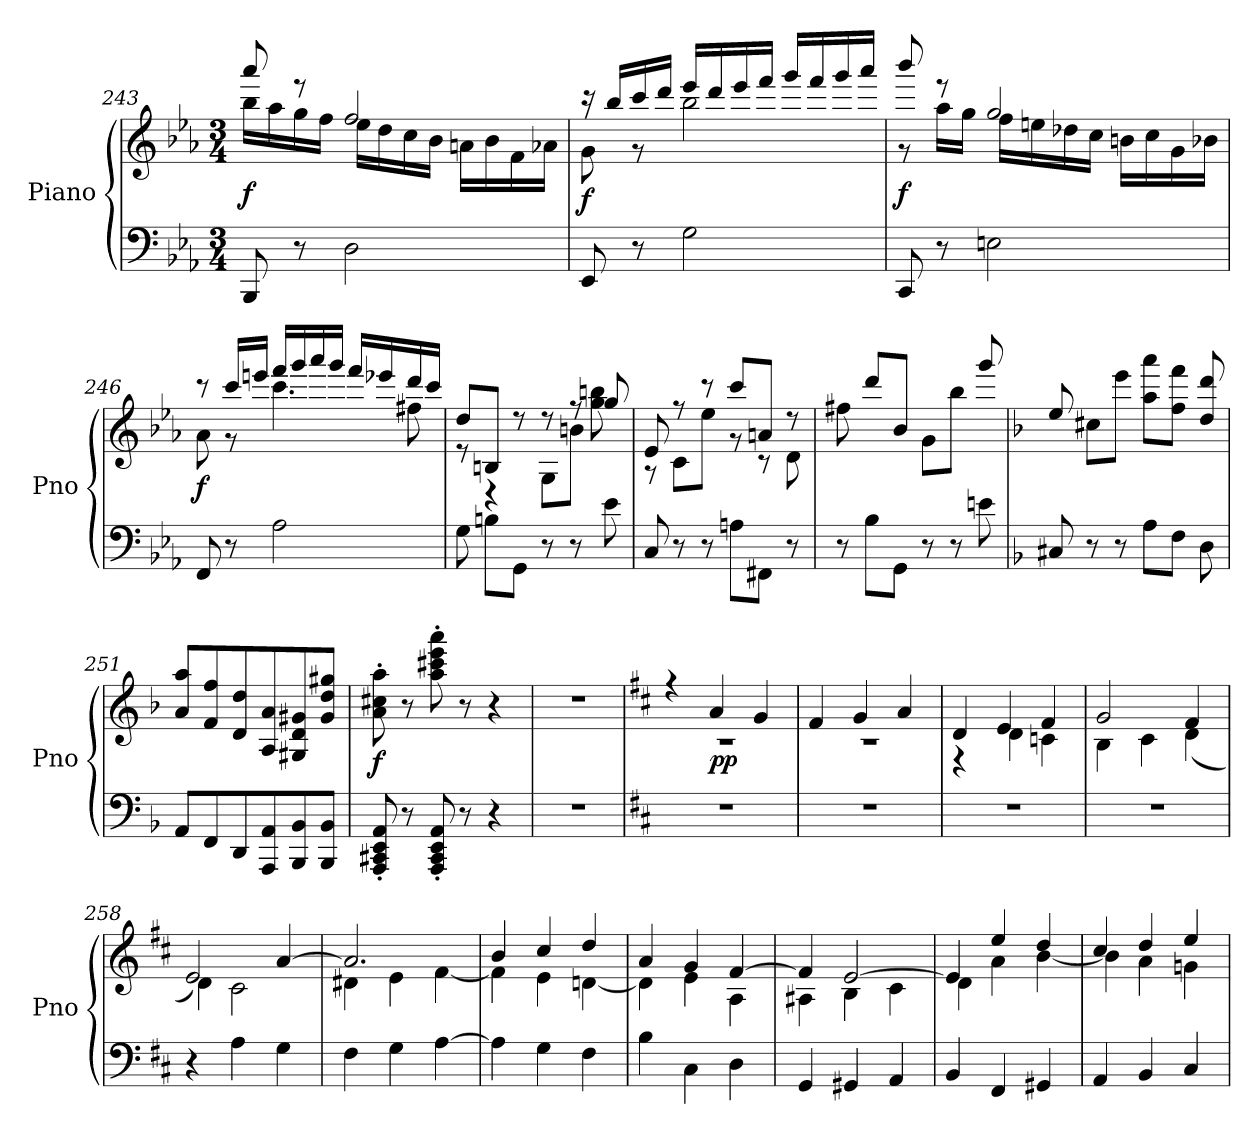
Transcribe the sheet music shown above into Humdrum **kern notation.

**kern	**kern	**dynam
*part1	*part1	*part1
*staff2	*staff1	*staff1/2
*I"Piano	*	*
*I'Pno	*	*
*clefF4	*clefG2	*
*k[b-e-a-]	*k[b-e-a-]	*
*M3/4	*M3/4	*
=243	=243	=243
*	*^	*
8BBB-/	8aaa-/	16bb-\LL	f
.	.	16aa-\	.
8r	8r	16gg\	.
.	.	16ff\JJ	.
2D\	2ff/	16ee-\LL	.
.	.	16dd\	.
.	.	16cc\	.
.	.	16b-\JJ	.
.	.	16an\LL	.
.	.	16b-\	.
.	.	16f\	.
.	.	16a-X\JJ	.
=244	=244	=244	=244
8EE-/	16r	8g\	f
.	16bb-/LL	.	.
8r	16ccc/	8r	.
.	16ddd/JJ	.	.
2G\	16eee-/LL	2bb-\	.
.	16ddd/	.	.
.	16eee-/	.	.
.	16fff/JJ	.	.
.	16ggg/LL	.	.
.	16fff/	.	.
.	16ggg/	.	.
.	16aaa-/JJ	.	.
=245	=245	=245	=245
8CC/	8bbb-/	8r	f
8r	8r	16aa-\LL	.
.	.	16gg\JJ	.
2En\	2gg/	16ff\LL	.
.	.	16een\	.
.	.	16dd-X\	.
.	.	16cc\JJ	.
.	.	16bn\LL	.
.	.	16cc\	.
.	.	16g\	.
.	.	16b-X\JJ	.
=246	=246	=246	=246
8FF/	8r	8a-\	f
8r	16ccc/LL	8r	.
.	16eeen/JJ	.	.
2A-\	16fff/LL	4.ccc\	.
.	16ggg/	.	.
.	16aaa-/	.	.
.	16ggg/JJ	.	.
.	16fff/LL	.	.
.	16eee-X/	.	.
.	16ddd/	8ff#X\	.
.	16ccc/JJ	.	.
=247	=247	=247	=247
8G\	8dd/L	8r	.
8Bn\L	8Bn/J	4r	.
8GG\J	8r	.	.
8r	8r	8G\L	.
8r	8r	8bn\J	.
8e-\	8gg/	8gg\ 8bbn\	.
=248	=248	=248	=248
8C/	8e-/	8r	.
8r	8r	8c\L	.
8r	8r	8ee-\J	.
8An\L	8ccc/L	8r	.
8FF#X\J	8an/J	8r	.
8r	8r	8d\	.
*	*v	*v	*
=249	=249	=249
8r	8ff#X\	.
8B-\L	8ddd/L	.
8GG\J	8b-/J	.
8r	8g\L	.
8r	8bb-\J	.
8en\	8ggg/	.
=250	=250	=250
*k[b-]	*k[b-]	*
8C#X/	8ee/	.
8r	8cc#X\L	.
8r	8eee\J	.
8A\L	8aa\ 8aaa\L	.
8F\J	8ff\ 8fff\J	.
8D\	8dd/ 8ddd/	.
=251	=251	=251
8AA/L	8a/ 8aa/L	.
8FF/	8f/ 8ff/	.
8DD/	8d/ 8dd/	.
8AAA/ 8AA/	8A/ 8a/	.
8BBB-/ 8BB-/	8G#X/ 8d/ 8g#X/	.
8BBB-/ 8BB-/J	8g#/ 8dd/ 8gg#X/J	.
=252	=252	=252
8AAA'/ 8CC#X'/ 8EE'/ 8AA'/	8a'\ 8cc#X'\ 8aa'\	f
8r	8r	.
8AAA'/ 8CC#'/ 8EE'/ 8AA'/	8aa'\ 8ccc#X'\ 8eee'\ 8aaa'\	.
8r	8r	.
4r	4r	.
=253	=253	=253
2.r	2.r	.
=254	=254	=254
*k[f#c#]	*k[f#c#]	*
*	*^	*
2.r	4r	2.r	.
.	4a/	.	pp
.	4g/	.	.
=255	=255	=255	=255
2.r	4f#/	2.r	.
.	4g/	.	.
.	4a/	.	.
=256	=256	=256	=256
2.r	4d/	4r	.
.	4e/	4d\	.
.	4f#/	4cn\	.
=257	=257	=257	=257
2.r	2g/	4B\	.
.	.	4c#\	.
.	4f#/	(4d\	.
=258	=258	=258	=258
4r	2e/)	4d\	.
4A\	.	2c#\	.
4G\	[4a/	.	.
=259	=259	=259	=259
4F#\	2.a/]	4d#X\	.
4G\	.	4e\	.
[4A\	.	[4f#\	.
=260	=260	=260	=260
4A\]	4b/	4f#\]	.
4G\	4cc#/	4e\	.
4F#\	4dd/	[4dn\	.
=261	=261	=261	=261
4B\	4a/	4d\]	.
4C#\	4g/	4e\	.
4D\	[4f#/	4A\	.
=262	=262	=262	=262
4GG/	4f#/]	4A#X\	.
4GG#X/	[2e/	4B\	.
4AA/	.	4c#\	.
=263	=263	=263	=263
4BB/	4e/]	4d\	.
4FF#/	4ee/	4a\	.
4GG#X/	4dd/	[4b\	.
=264	=264	=264	=264
4AA/	4cc#/	4b\]	.
4BB/	4dd/	4a\	.
4C#/	4ee/	4gn\	.
*	*v	*v	*
=	=	=
*-	*-	*-
